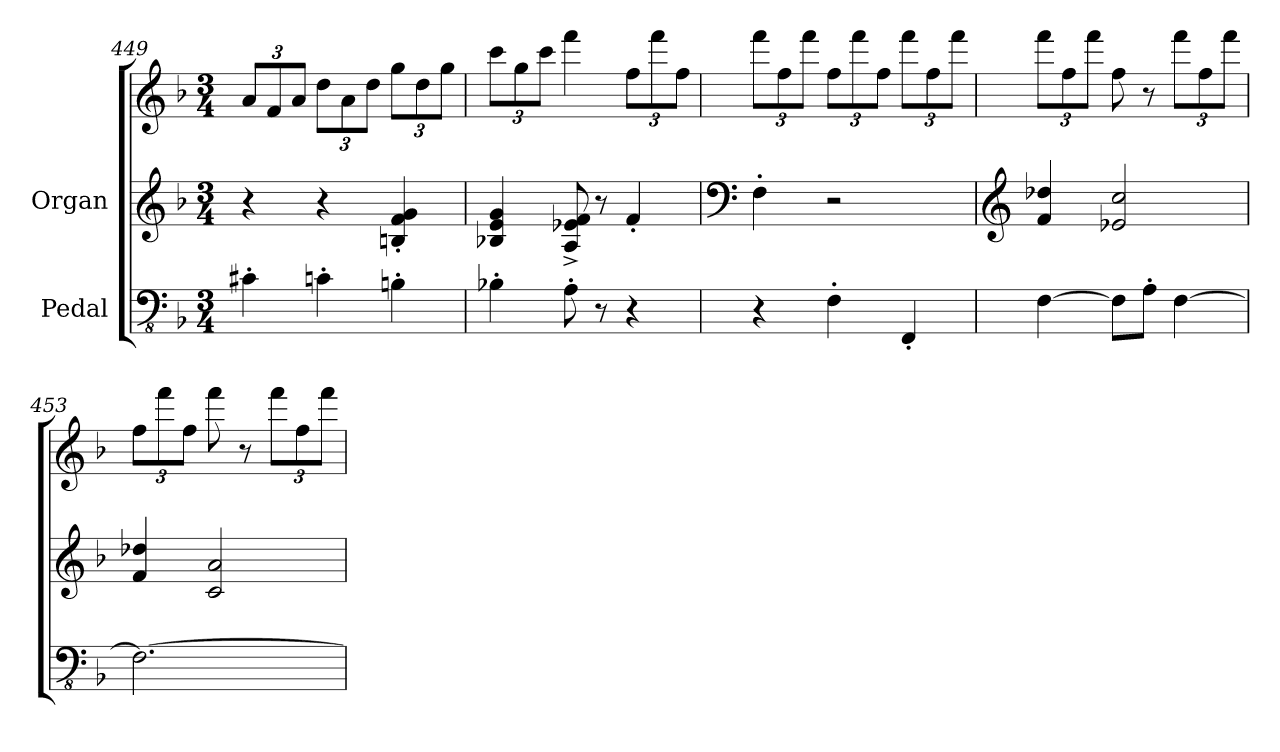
**kern	**kern	**kern
*part2	*part1	*part1
*staff3	*staff2	*staff1
*I"Pedal	*I"Organ	*
*clefFv4	*clefG2	*clefG2
*k[b-]	*k[b-]	*k[b-]
*M3/4	*M3/4	*M3/4
*	*	*Xbrackettup
=449	=449	=449
4C#X'\	4r	12a/L
.	.	12f/
.	.	12a/J
4Cn'\	4r	12dd\L
.	.	12a\
.	.	12dd\J
4BBn'\	4Bn/' 4f/' 4g/'	12gg\L
.	.	12dd\
.	.	12gg\J
!!LO:LB:g=z
=450	=450	=450
*	*	*^
4BB-X'\	4B-X/ 4e/ 4g/	12ccc\L	4ryy
.	.	12gg\	.
.	.	12ccc\J	.
8AA'\	8A/^ 8e-X/^ 8f/^	4fff\	2ryy
8r	8r	.	.
4r	4f'/	12ff\L	.
.	.	12fff\	.
.	.	12ff\J	.
*	*	*v	*v
=451	=451	=451
*	*clefF4	*
4r	4F'\	12fff\L
.	.	12ff\
.	.	12fff\J
4FF'\	2r	12ff\L
.	.	12fff\
.	.	12ff\J
4FFF'/	.	12fff\L
.	.	12ff\
.	.	12fff\J
=452	=452	=452
*	*clefG2	*
[4FF\	4f/ 4dd-X/	12fff\L
.	.	12ff\
.	.	12fff\J
8FF\L]	2e-X/ 2cc/	8ff\
8AA'\J	.	8r
[4FF\	.	12fff\L
.	.	12ff\
.	.	12fff\J
=453	=453	=453
2.FF\_	4f/ 4dd-X/	12ff\L
.	.	12fff\
.	.	12ff\J
.	2c/ 2a/	8fff\
.	.	8r
.	.	12fff\L
.	.	12ff\
.	.	12fff\J
=	=	=
*-	*-	*-
